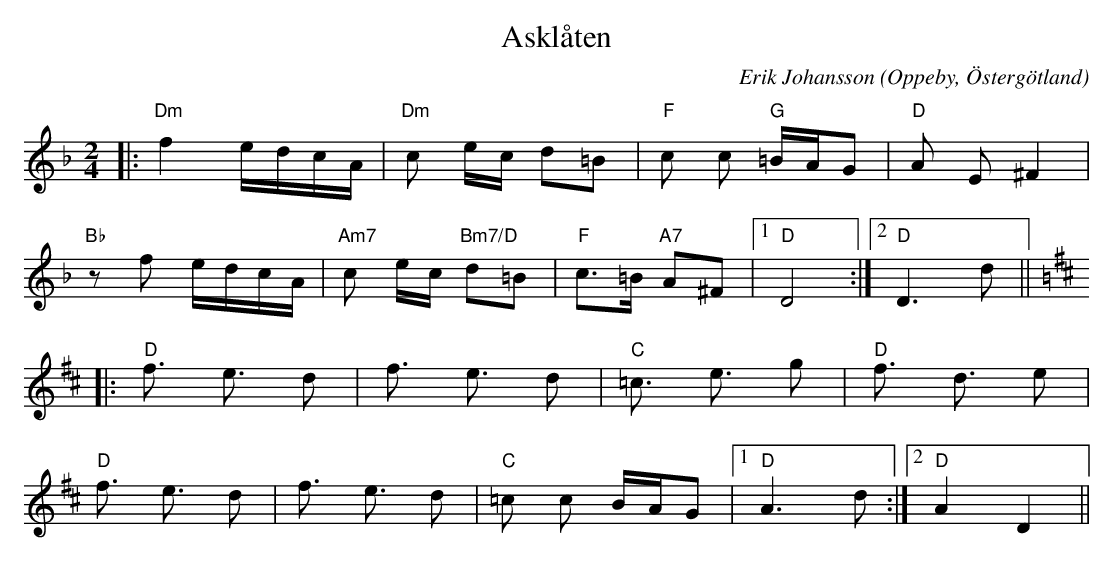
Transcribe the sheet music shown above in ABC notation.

X:1
T:Asklåten
C:Erik Johansson
O:Oppeby, Östergötland
Q:90
M:2/4
L:1/8
K:Dm
|:"Dm"f2 e/d/c/A/ |"Dm"c e/c/ d=B| "F" c c "G" =B/A/G | "D" A E ^F2 |
"Bb" zf e/d/c/A/ |"Am7"c e/c/ "Bm7/D"d=B| "F" c>=B  "A7" A^F |1 "D" D4 :|2 "D" D3d ||
K:D
|:"D" f3/2 e3/2 d |f3/2 e3/2 d| "C" =c3/2 e3/2 g| "D" f3/2 d3/2 e |
"D" f3/2 e3/2 d |f3/2 e3/2 d| "C"=c c  B/A/G  |1 "D" A3  d:|2 "D" A2 D2||
